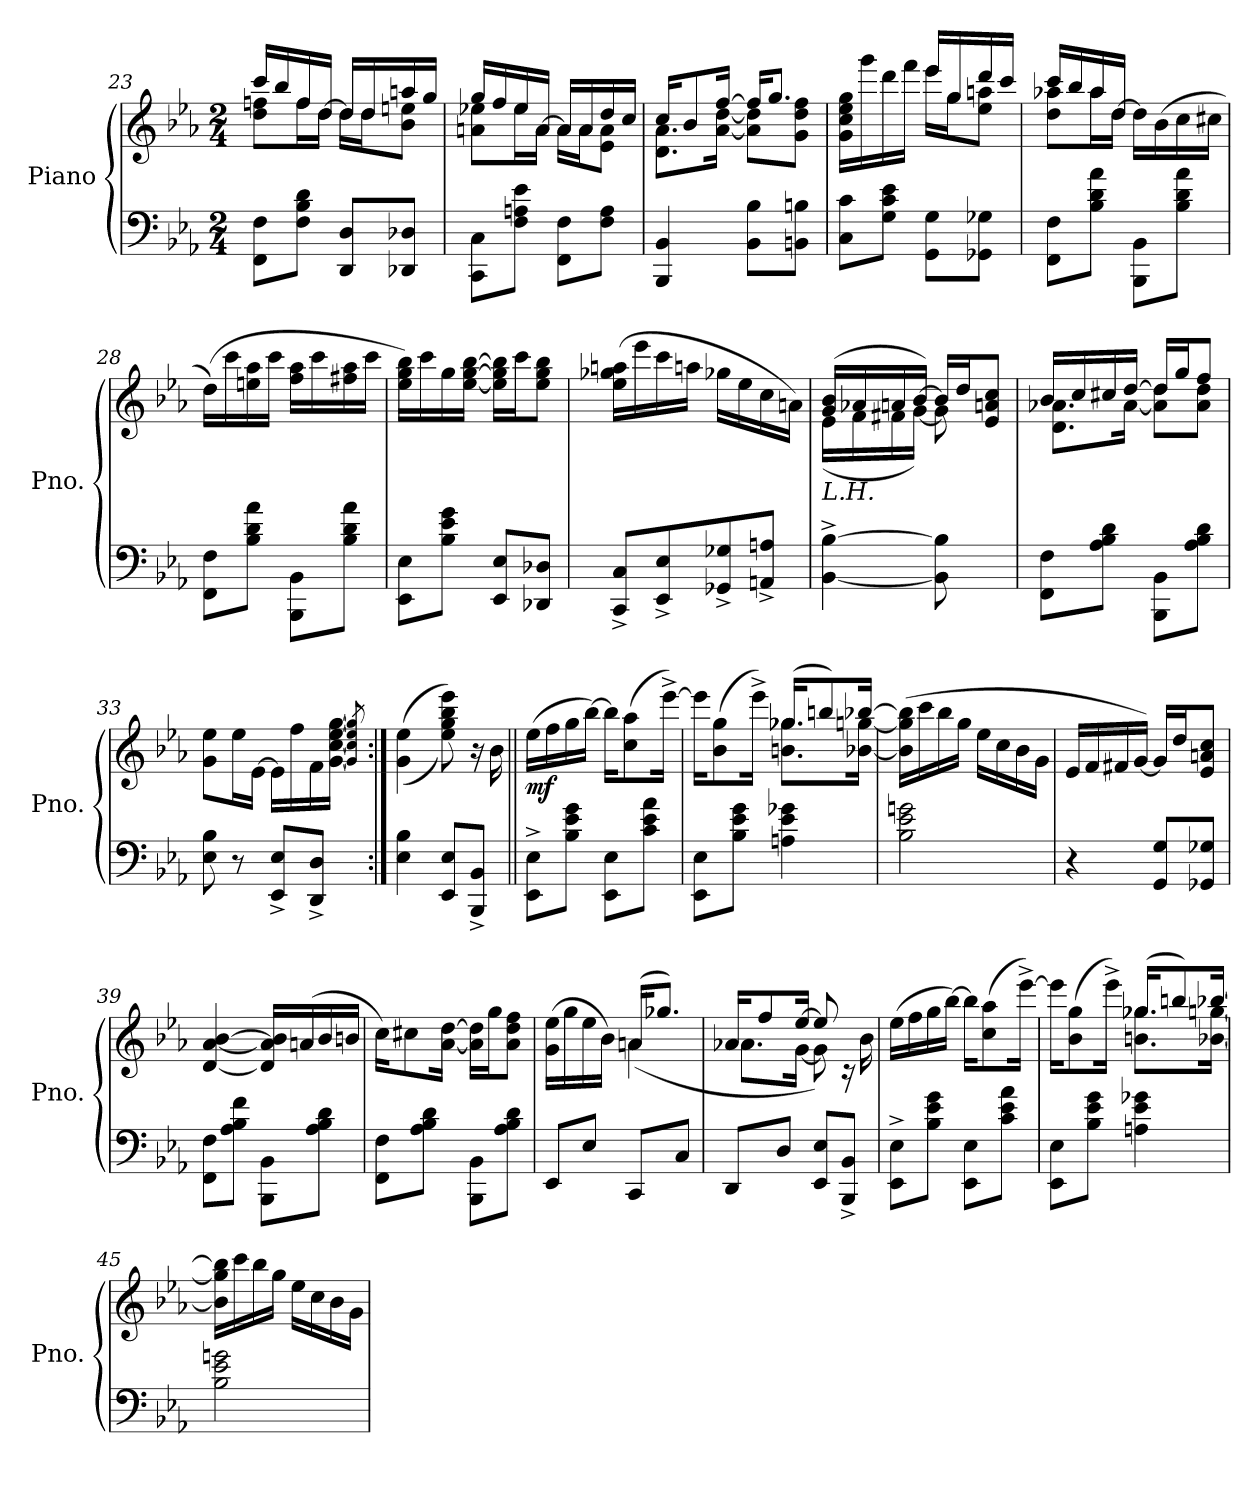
**kern	**kern	**dynam
*part1	*part1	*part1
*staff2	*staff1	*staff1/2
*I"Piano	*	*
*I'Pno.	*	*
*clefF4	*clefG2	*
*k[b-e-a-]	*k[b-e-a-]	*
*M2/4	*M2/4	*
=23	=23	=23
*	*^	*
8FF\ 8F\L	16ccc/LL	8dd\ 8ffn\L	.
.	16bb-/	.	.
8F\ 8B-\ 8d\J	16ff/	16ff\L	.
.	[16dd/JJ	16dd\JJ	.
8DD/ 8D/L	16dd/LL]	16dd\LL	.
.	16dd/	16dd\J	.
8DD-X/ 8D-X/J	16aan/	8b-\ 8een\J	.
.	16gg/JJ	.	.
=24	=24	=24	=24
8CC\ 8C\L	16gg/LL	8an\ 8ee-X\L	.
.	16ff/	.	.
8F\ 8An\ 8e-\J	16ee-/	16ee-\L	.
.	[16a/JJ	16a\JJ	.
8FF\ 8F\L	16a/LL]	16a\LL	.
.	16a/	16a\J	.
8F\ 8A\J	16dd/	8e-\ 8a\J	.
.	16cc/JJ	.	.
=25	=25	=25	=25
4BBB-/ 4BB-/	16cc/KL	8.d\ 8.a-\L	.
.	8b-/	.	.
.	[16ff/Jk	[16a-\ [16dd\Jk	.
8BB-\ 8B-\L	16ff/KL]	8a-\] 8dd\]L	.
.	8.gg/J	.	.
8BBn\ 8Bn\J	.	8g\ 8dd\ 8ff\J	.
!!LO:LB:g=z	!!
=26	=26	=26	=26
8C\ 8c\L	16g\ 16cc\ 16ee-\ 16gg\LL	4ryy	.
.	16ggg\	.	.
8G\ 8c\ 8e-\J	16ddd\	.	.
.	16fff\JJ	.	.
8GG\ 8G\L	16eee-/LL	16eee-\LL	.
.	16gg/	16gg\J	.
8GG-X\ 8G-X\J	16ddd/	8ee-\ 8aan\J	.
.	16ccc/JJ	.	.
=27	=27	=27	=27
8FF\ 8F\L	16ccc/LL	8dd\ 8aa-X\L	.
.	16bb-/	.	.
8B-\ 8d\ 8a-\J	16aa-/	16aa-\L	.
.	[16dd/JJ	16dd\JJ	.
8BBB-\ 8BB-\L	16dd\LL]	4ryy	.
.	(>16b-\	.	.
8B-\ 8d\ 8a-\J	16cc\	.	.
.	16cc#X\JJ	.	.
*	*v	*v	*
=28	=28	=28
8FF\ 8F\L	(>16dd\LL)	.
.	16ccc\	.
8B-\ 8d\ 8a-\J	16een\ 16aa-\	.
.	16ccc\JJ	.
8BBB-\ 8BB-\L	16ff\ 16aa-\LL	.
.	16ccc\	.
8B-\ 8d\ 8a-\J	16ff#X\ 16aa-\	.
.	16ccc\JJ	.
=29	=29	=29
8EE-\ 8E-\L	16ee-\ 16gg\ 16bb-\LL)	.
.	16ccc\	.
8B-\ 8e-\ 8g\J	16gg\	.
.	[16ee-\ [16gg\ [16bb-\JJ	.
8EE-/ 8E-/L	16ee-\] 16gg\] 16bb-\]LL	.
.	16ccc\J	.
8DD-X/ 8D-X/J	8ee-\ 8gg\ 8bb-\J	.
!!LO:LB:g=z
=30	=30	=30
8CC/^ 8C/^L	(>16ee-\ 16gg-X\ 16aan\LL	.
.	16eee-\	.
8EE-/^ 8E-/^	16ccc\	.
.	16aan\JJ	.
8GG-X/^ 8G-X/^	16gg-X\LL	.
.	16ee-\	.
8AAn/^ 8An/^J	16cc\	.
.	16an\JJ)	.
=31	=31	=31
*^	*^	*
!LO:TX:a:i:t=L.H.	!	!	!	!
4.ryy	[4BB-\^ [4B-\^	(>16g/ 16b-/LL	(<16e-\LL	.
.	.	16a-X/	16f\	.
.	.	16an/	16f#X\	.
.	.	[16b-/JJ)	[16g\JJ)	.
.	8BB-\] 8B-\]	16b-/LL]	8g\L]	.
.	.	16dd/J	.	.
8GG-X/ 8G-X/J	8ryy	8e-/ 8an/ 8cc/J	8ryy	.
*v	*v	*	*	*
=32	=32	=32	=32
8FF\ 8F\L	16b-/LL	8.d\ 8.a-X\L	.
.	16cc/	.	.
8A-\ 8B-\ 8d\J	16cc#X/	.	.
.	[16dd/JJ	[16a-\Jk	.
8BBB-\ 8BB-\L	16dd/LL]	8a-\] 8dd\L	.
.	16gg/J	.	.
8A-\ 8B-\ 8d\J	8ff/J	8a-\ 8dd\J	.
*	*v	*v	*
=33	=33	=33
8E-\ 8B-\	8g\ 8ee-\L	.
8r	16ee-\L	.
.	[16e-\JJ	.
8EE-/^ 8E-/^L	16e-\LL]	.
.	16ff\	.
8DD/^ 8D/^J	16f\	.
.	[16g\ [16cc\ [16ee-\ [16gg\JJ	.
.	8qg/] 8qcc/] 8qee-/] 8qgg/]	.
=34:|!	=34:|!	=34:|!
4E-\ 4B-\	(<(>4g\ 4ee-\	.
8EE-/ 8E-/L	8ee-\ 8gg\ 8bb-\ 8eee-\))	.
8BBB-/^ 8BB-/^J	16r	.
.	16b-\	.
!!LO:LB:g=z
=35||	=35||	=35||
!	!	!LO:DY:b
8EE-\^ 8E-\^L	(>16ee-\LL	mf
.	16ff\	.
8B-\ 8e-\ 8g\J	16gg\	.
.	[16bb-\JJ)	.
8EE-\ 8E-\L	16bb-\KL]	.
.	(>8cc\ 8aa-\	.
8c\ 8e-\ 8a-\J	.	.
.	[16eee-^\Jk)	.
=36	=36	=36
*	*^	*
8EE-\ 8E-\L	16eee-\KL]	4ryy	.
.	(>8b-\ 8gg\	.	.
8B-\ 8e-\ 8g\J	.	.	.
.	16eee-^\Jk)	.	.
4An\ 4e-\ 4g-X\	(>16gg-X/KL	8.bn\ 8.gg-\L	.
.	8bbn/)	.	.
.	[16bb-X/Jk	[16b-X\ [16ggn\Jk	.
*	*v	*v	*
=37	=37	=37
2B-\ 2e-\ 2gn\	(>16b-\] 16gg\] 16bb-\]LL	.
.	16ccc\	.
.	16bb-\	.
.	16gg\JJ	.
.	16ee-\LL	.
.	16cc\	.
.	16b-\	.
.	16g\JJ	.
=38	=38	=38
4r	16e-/LL	.
.	16f/	.
.	16f#X/	.
.	[16g/JJ)	.
8GG/ 8G/L	16g/LL]	.
.	16dd/J	.
8GG-X/ 8G-X/J	8e-/ 8an/ 8cc/J	.
!!LO:LB:g=z
=39	=39	=39
8FF\ 8F\L	[4d/ [4a-/ [4b-/	.
8A-\ 8B-\ 8f\J	.	.
8BBB-\ 8BB-\L	16d/] 16a-/] 16b-/]LL	.
.	(>16an/	.
8A-\ 8B-\ 8d\J	16b-/	.
.	16bn/JJ	.
=40	=40	=40
8FF\ 8F\L	16cc\KL)	.
.	8cc#X\	.
8A-\ 8B-\ 8d\J	.	.
.	[16a-\ [16dd\Jk	.
8BBB-\ 8BB-\L	16a-\] 16dd\]LL	.
.	16gg\J	.
8A-\ 8B-\ 8d\J	8a-\ 8dd\ 8ff\J	.
=41	=41	=41
*	*^	*
8EE-/L	(>16g\ 16ee-\LL	4ryy	.
.	16gg\	.	.
8E-/J	16ee-\	.	.
.	16b-\JJ)	.	.
8CC/L	(>16an/KL	(<4a\	.
.	8.gg-X/J)	.	.
8C/J	.	.	.
=42	=42	=42	=42
8DD/L	16a-X/KL	8.a-\L	.
.	8ff/	.	.
8D/J	.	.	.
.	[16ee-/Jk	[16g\Jk	.
8EE-/ 8E-/L	8ee-/]	8g\])	.
8BBB-/^ 8BB-/^J	16rc	8ryy	.
.	16b-\	.	.
*	*v	*v	*
!!LO:PB:g=z
=43	=43	=43
8EE-\^ 8E-\^L	(>16ee-\LL	.
.	16ff\	.
8B-\ 8e-\ 8g\J	16gg\	.
.	[16bb-\JJ)	.
8EE-\ 8E-\L	16bb-\KL]	.
.	(>8cc\ 8aa-\	.
8c\ 8e-\ 8a-\J	.	.
.	[16eee-^\Jk)	.
=44	=44	=44
*	*^	*
8EE-\ 8E-\L	16eee-\KL]	4ryy	.
.	(>8b-\ 8gg\	.	.
8B-\ 8e-\ 8g\J	.	.	.
.	16eee-^\Jk)	.	.
4An\ 4e-\ 4g-X\	(>16gg-X/KL	8.bn\ 8.gg-\L	.
.	8bbn/)	.	.
.	[16bb-X/Jk	[16b-X\ [16ggn\Jk	.
*	*v	*v	*
=45	=45	=45
2B-\ 2e-\ 2gn\	16b-\] 16gg\] 16bb-\]LL	.
.	16ccc\	.
.	16bb-\	.
.	16gg\JJ	.
.	16ee-\LL	.
.	16cc\	.
.	16b-\	.
.	16g\JJ	.
=	=	=
*-	*-	*-
